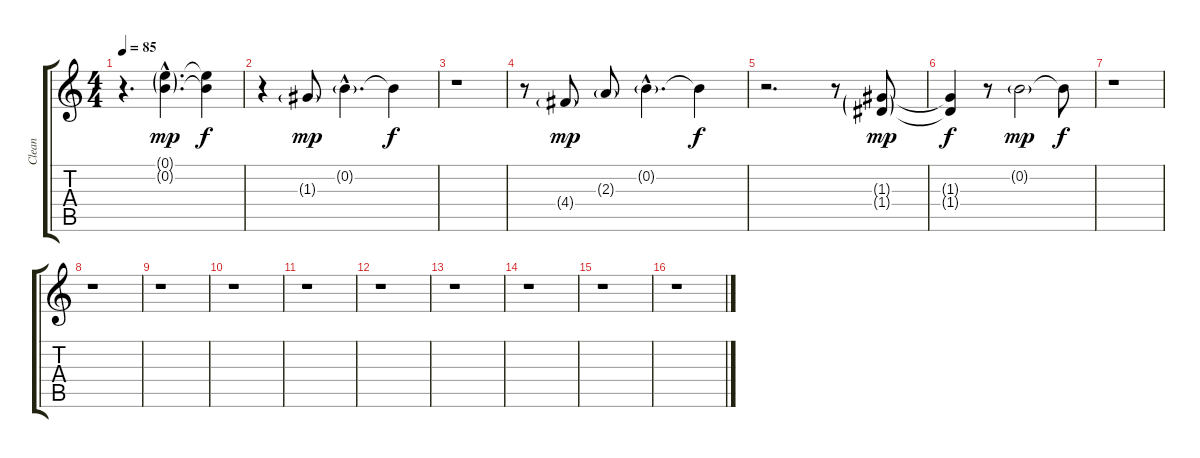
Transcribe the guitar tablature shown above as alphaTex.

\track ("Clean" "Clean") {instrument electricguitarclean}
\staff {score tabs}
\tuning (E4 B3 G3 D3 A2 E2) {hide}
\ts (4 4)
\tempo 85
\clef g2
\ks c
r.4{d dy f} (0.1{g hac} 0.2{g hac}).4{d dy mp} (0.1{t} 0.2{t}).4{dy f} |
r.4 1.3{g}.8{dy mp} 0.2{g hac}.4{d} 0.2{t}.4{dy f} |
r.1 |
r.8 4.4{g}.8{dy mp} 2.3{g}.8 0.2{g hac}.4{d} 0.2{t}.4{dy f} |
r.2{d} r.8 (1.3{g} 1.4{g}).8{dy mp} |
(1.3{t} 1.4{t}).4{dy f} r.8 0.2{g}.2{dy mp} 0.2{t}.8{dy f} |
r.1 |
r.1 |
r.1 |
r.1 |
r.1 |
r.1 |
r.1 |
r.1 |
r.1 |
r.1
